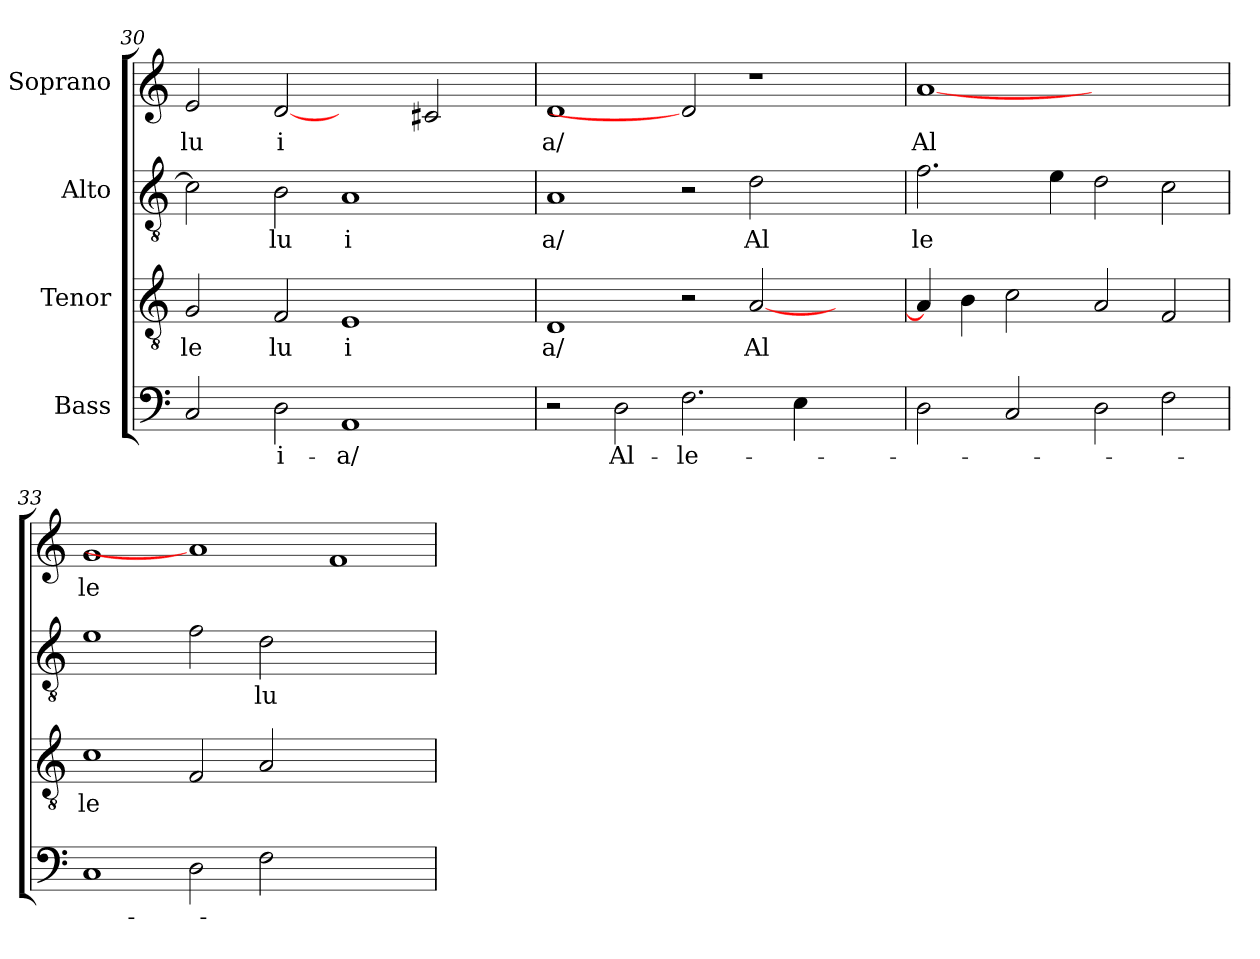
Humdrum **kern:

**kern	**text	**kern	**text	**kern	**text	**kern	**text
*part4	*part4	*part3	*part3	*part2	*part2	*part1	*part1
*staff4	*staff4	*staff3	*staff3	*staff2	*staff2	*staff1	*staff1
*I"Bass	*	*I"Tenor	*	*I"Alto	*	*I"Soprano	*
!!LO:LB:g=z
*clefF4	*	*clefGv2	*	*clefGv2	*	*clefG2	*
=30	=30	=30	=30	=30	=30	=30	=30
!	!	!	!LO:LY:b:cj	!	!	!	!LO:LY:b:cj
*	*	*	*	*^	*	*	*
2C/	.	2G/	le	2c\]	16ryy	.	2e/	-lu
.	.	.	.	.	64ryy	.	.	.
.	.	.	.	.	1ryy	.	.	.
!	!LO:LY:b:cj	!	!LO:LY:b:cj	!	!	!LO:LY:b:cj	!	!LO:LY:b:rj
2D\	i-	2F/	lu	2B\	.	lu	[2d	i
!	!LO:LY:b:cj	!	!LO:LY:b:cj	!	!	!LO:LY:b:cj	!	!
1AA	-a/	1E	i	1A	.	i	2ryy	.
.	.	.	.	.	2ryy	.	.	.
.	.	.	.	.	.	.	2c#/	.
.	.	.	.	.	4ryy	.	.	.
.	.	.	.	.	8ryy	.	.	.
.	.	.	.	.	32.ryy	.	.	.
=31	=31	=31	=31	=31	=31	=31	=31	=31
!	!	!	!LO:LY:b:cj	!	!	!LO:LY:b:cj	!	!LO:LY:b:cj
*	*	*	*	*v	*v	*	*	*
2r	.	1D	a/	1A	a/	1d	a/
!	!LO:LY:b:cj	!	!	!	!	!	!
2D\	Al-	.	.	.	.	.	.
!	!LO:LY:b:cj	!	!	!	!	!	!
2.F\	-le-	2r	.	2r	.	2d]	.
!	!	!	!LO:LY:b:cj	!	!LO:LY:b:cj	!	!
.	.	[<2A/	Al	2d\	Al	1r	.
4E\	.	.	.	.	.	.	.
2ryy	.	2ryy	.	2ryy	.	.	.
=32	=32	=32	=32	=32	=32	=32	=32
!	!	!	!	!	!LO:LY:b:cj	!	!LO:LY:b:cj
2D\	.	4A/]	.	2.f\	le	[1a	Al
.	.	4B\	.	.	.	.	.
2C/	.	2c\	.	.	.	.	.
.	.	.	.	4e\	.	.	.
2D\	.	2A/	.	2d\	.	1ryy	.
2F\	.	2F/	.	2c\	.	.	.
=33	=33	=33	=33	=33	=33	=33	=33
!	!	!	!LO:LY:b:cj	!	!	!	!LO:LY:b:cj
1C	.	1c	le	1e	.	1g	le
2D\	.	2F/	.	2f\	.	1a]	.
!	!	!	!	!	!LO:LY:b:cj	!	!
2F\	.	2A/	.	2d\	lu	.	.
1ryy	.	1ryy	.	1ryy	.	1f	.
=	=	=	=	=	=	=	=
*-	*-	*-	*-	*-	*-	*-	*-
